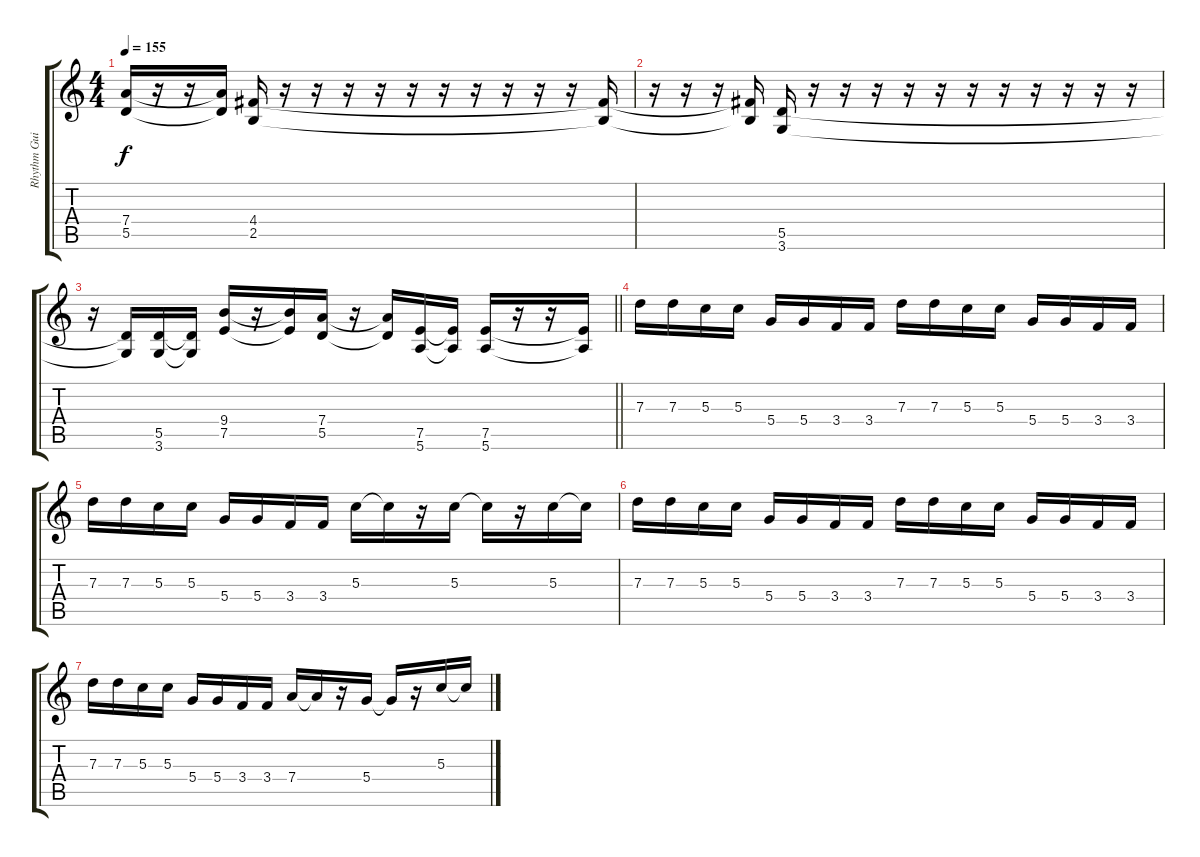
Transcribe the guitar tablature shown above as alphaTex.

\track ("Rhythm Guitar" "Rhythm Gui") {instrument distortionguitar}
\staff {score tabs}
\tuning (E4 B3 G3 D3 A2 E2) {hide}
\ts (4 4)
\tempo 155
\clef g2
\ks c
(7.4 5.5).16{dy f} r.16 r.16 (7.4{t} 5.5{t}).16 (4.4 2.5).16 r.16 r.16 r.16 r.16 r.16 r.16 r.16 r.16 r.16 r.16 (4.4{t} 2.5{t}).16 |
r.16 r.16 r.16 (4.4{t} 2.5{t}).16 (5.5 3.6).16 r.16 r.16 r.16 r.16 r.16 r.16 r.16 r.16 r.16 r.16 r.16 |
\barLineRight lightlight
r.16 (5.5{t} 3.6{t}).16 (5.5 3.6).16 (5.5{t} 3.6{t}).16 (9.4 7.5).16 r.16 (9.4{t} 7.5{t}).16 (7.4 5.5).16 r.16 (7.4{t} 5.5{t}).16 (7.5 5.6).16 (7.5{t} 5.6{t}).16 (7.5 5.6).16 r.16 r.16 (7.5{t} 5.6{t}).16 |
\section ("" "")
7.3.16 7.3.16 5.3.16 5.3.16 5.4.16 5.4.16 3.4.16 3.4.16 7.3.16 7.3.16 5.3.16 5.3.16 5.4.16 5.4.16 3.4.16 3.4.16 |
7.3.16 7.3.16 5.3.16 5.3.16 5.4.16 5.4.16 3.4.16 3.4.16 5.3.16 5.3{t}.16 r.16 5.3.16 5.3{t}.16 r.16 5.3.16 5.3{t}.16 |
7.3.16 7.3.16 5.3.16 5.3.16 5.4.16 5.4.16 3.4.16 3.4.16 7.3.16 7.3.16 5.3.16 5.3.16 5.4.16 5.4.16 3.4.16 3.4.16 |
7.3.16 7.3.16 5.3.16 5.3.16 5.4.16 5.4.16 3.4.16 3.4.16 7.4.16 7.4{t}.16 r.16 5.4.16 5.4{t}.16 r.16 5.3.16 5.3{t}.16
